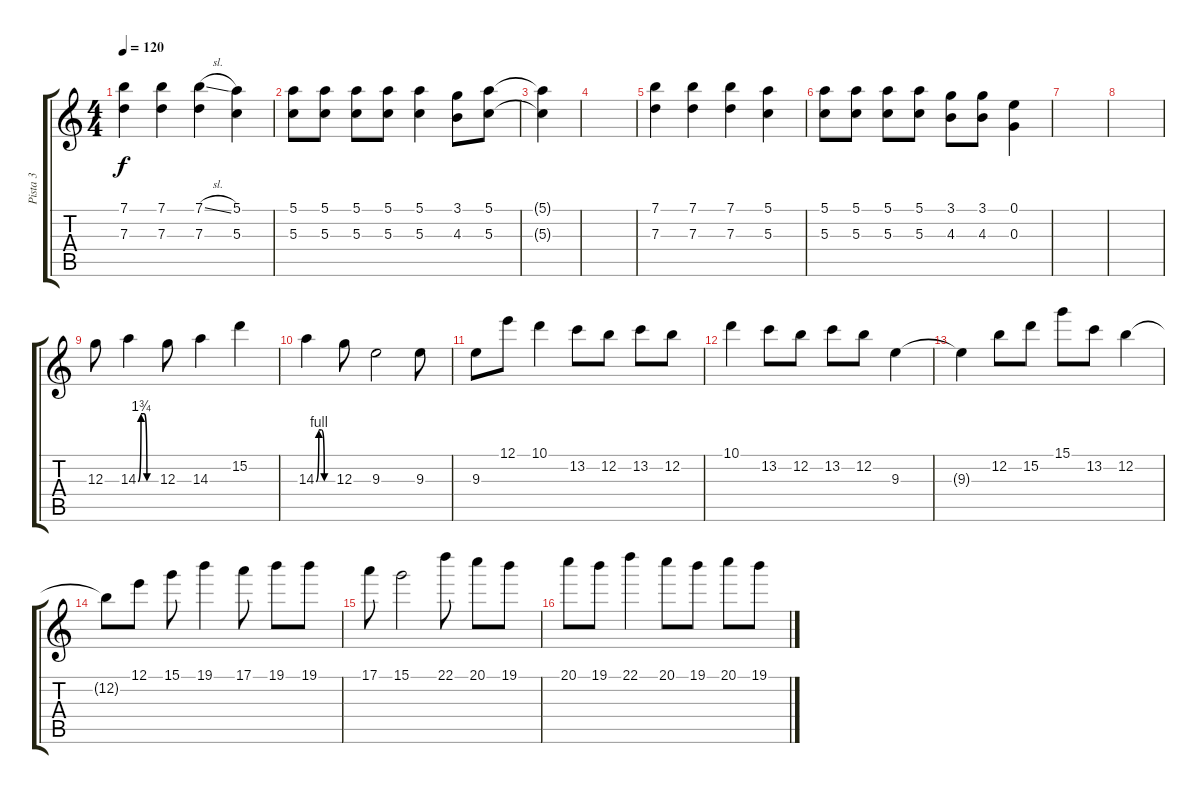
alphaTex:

\track ("Pista 3" "Pista 3") {instrument electricguitarjazz}
\staff {score tabs}
\tuning (E4 B3 G3 D3 A2 E2) {hide}
\ts (4 4)
\tempo 120
\clef g2
\ks c
(7.1 7.3).4{dy f} (7.1 7.3).4 (7.1{sl} 7.3).4 (5.1 5.3).4 |
(5.1 5.3).8 (5.1 5.3).8 (5.1 5.3).8 (5.1 5.3).8 (5.1 5.3).4 (3.1 4.3).8 (5.1 5.3).8 |
(5.1{t} 5.3{t}).4 |
|
(7.1 7.3).4 (7.1 7.3).4 (7.1 7.3).4 (5.1 5.3).4 |
(5.1 5.3).8 (5.1 5.3).8 (5.1 5.3).8 (5.1 5.3).8 (3.1 4.3).8 (3.1 4.3).8 (0.1 0.3).4 |
|
|
12.3.8 14.3{be (custom 0 0 10 7 20 7 30 0 60 0)}.4 12.3.8 14.3.4 15.2.4 |
14.3{be (custom 0 0 10 4 20 4 30 0 60 0)}.4 12.3.8 9.3.2 9.3.8 |
9.3.8 12.1.8 10.1.4 13.2.8 12.2.8 13.2.8 12.2.8 |
10.1.4 13.2.8 12.2.8 13.2.8 12.2.8 9.3.4 |
9.3{t}.4 12.2.8 15.2.8 15.1.8 13.2.8 12.2.4 |
12.2{t}.8 12.1.8 15.1.8 19.1.4 17.1.8 19.1.8 19.1.8 |
17.1.8 15.1.2 22.1.8 20.1.8 19.1.8 |
20.1.8 19.1.8 22.1.4 20.1.8 19.1.8 20.1.8 19.1.8
